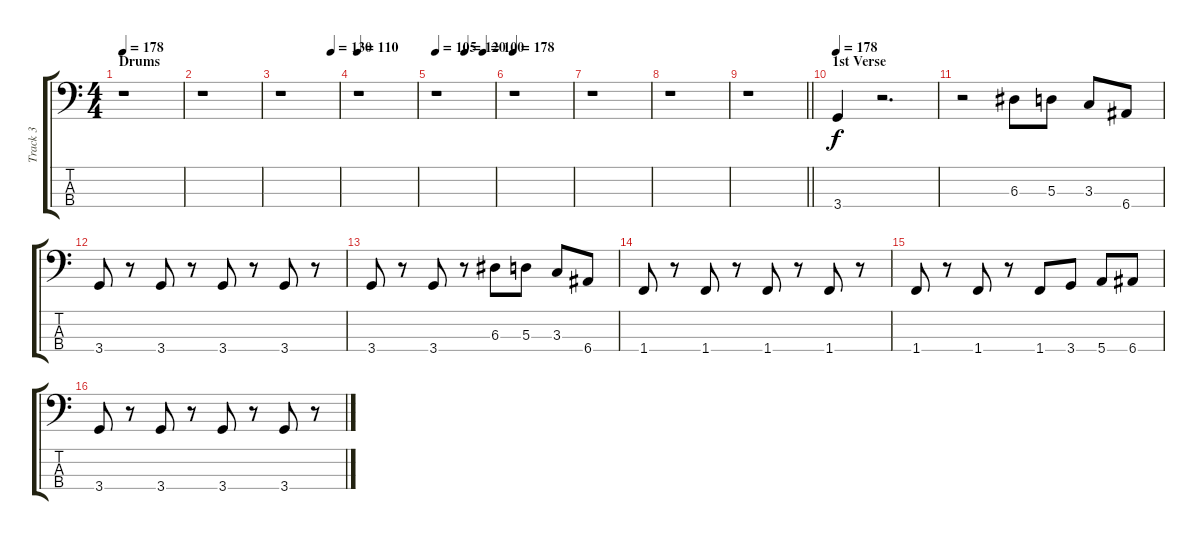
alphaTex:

\track ("Track 3" "Track 3") {instrument electricbassfinger}
\staff {score tabs}
\tuning (G2 D2 A1 E1) {hide}
\ts (4 4)
\section ("" "Drums")
\tempo 178
\tempo 140
\tempo 178
\clef f4
\ks c
r.1{dy f instrument electricbassfinger} |
r.1 |
\tempo (130 0.875)
r.1 |
\tempo 110
r.1 |
\tempo 105
\tempo (120 0.49947916666666664)
\tempo (100 0.8119791666666667)
r.1 |
\tempo 178
r.1 |
r.1 |
r.1 |
\barLineRight lightlight
r.1 |
\section ("" "1st Verse")
\tempo 178
3.4.4 r.2{d} |
r.2 6.3.8 5.3.8 3.3.8 6.4.8 |
3.4.8 r.8 3.4.8 r.8 3.4.8 r.8 3.4.8 r.8 |
3.4.8 r.8 3.4.8 r.8 6.3.8 5.3.8 3.3.8 6.4.8 |
1.4.8 r.8 1.4.8 r.8 1.4.8 r.8 1.4.8 r.8 |
1.4.8 r.8 1.4.8 r.8 1.4.8 3.4.8 5.4.8 6.4.8 |
3.4.8 r.8 3.4.8 r.8 3.4.8 r.8 3.4.8 r.8
